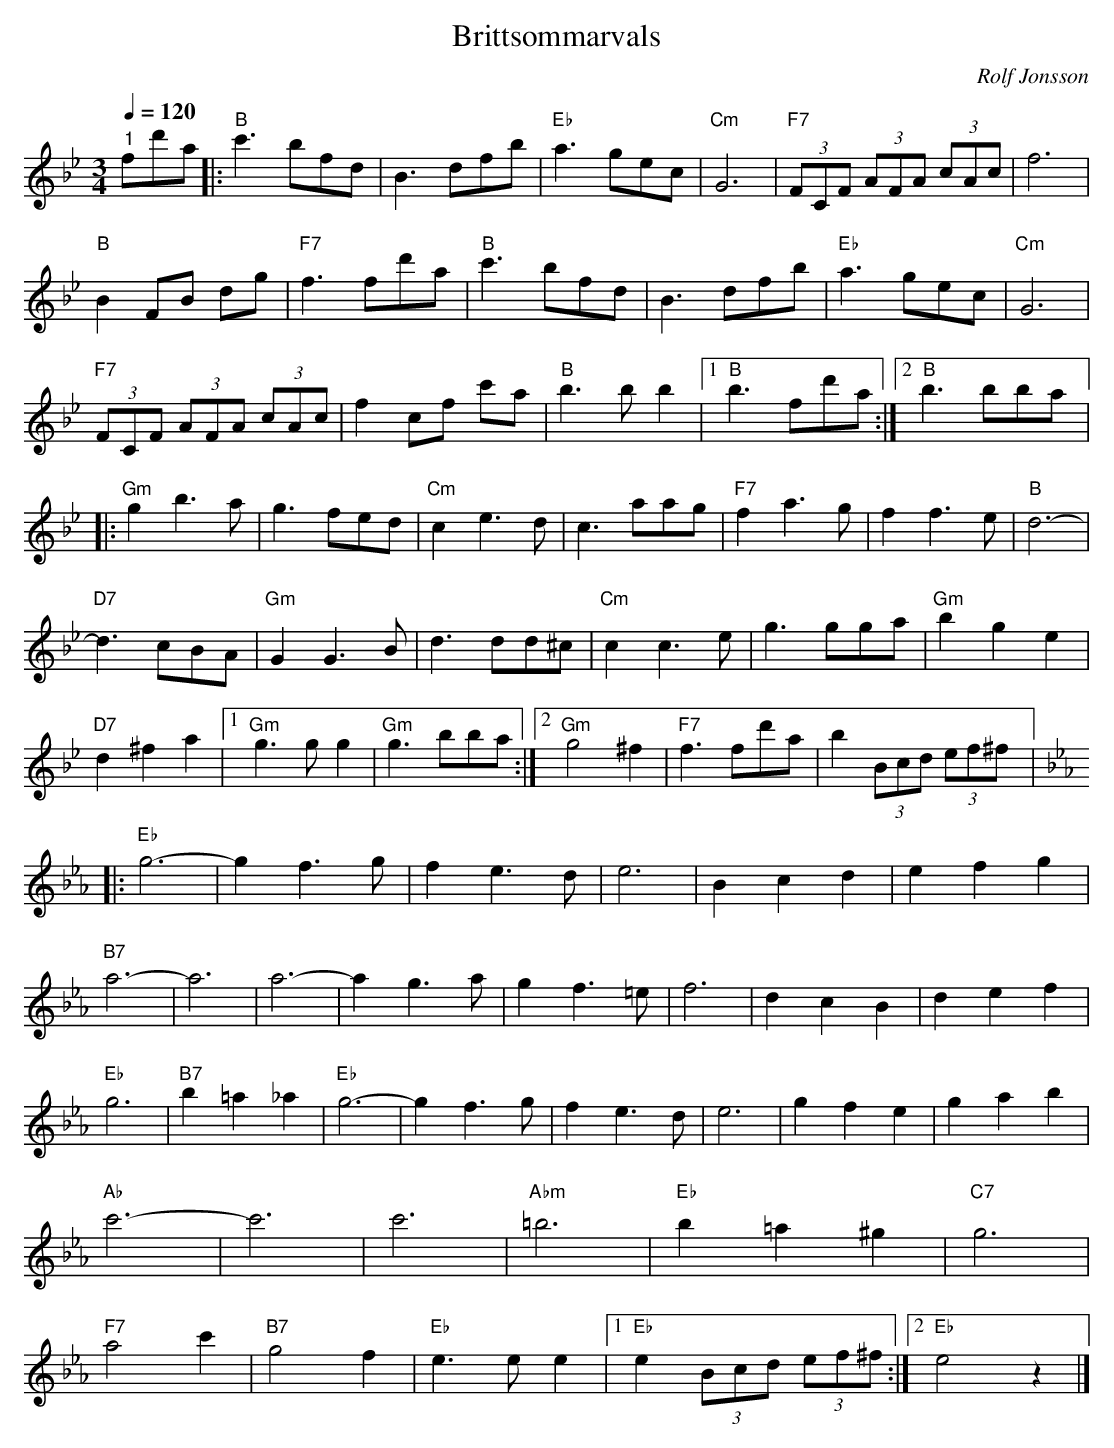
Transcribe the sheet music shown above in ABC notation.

X:1
T:Brittsommarvals
C:Rolf Jonsson
L:1/8
Q:1/4=120
M:3/4
K:Bb
V:1
"^1" fd'a |:"B" c'3 bfd | B3 dfb |"Eb" a3 gec |"Cm" G6 |"F7" (3FCF (3AFA (3cAc | f6 |
"B" B2 FB dg | "F7" f3 fd'a | "B" c'3 bfd | B3 dfb | "Eb" a3 gec | "Cm" G6 |
"F7" (3FCF (3AFA (3cAc | f2 cf c'a | "B" b3 b b2 |1"B" b3 fd'a :|2"B" b3 bba |:
"Gm" g2 b3 a | g3 fed |"Cm" c2 e3 d | c3 aag | "F7" f2 a3 g | f2 f3 e |"B" d6- |
"D7" d3 cBA |"Gm" G2 G3 B | d3 dd^c |"Cm" c2 c3 e | g3 gga | "Gm" b2 g2 e2 |
"D7" d2 ^f2 a2 |1"Gm" g3 g g2 |"Gm" g3 bba :|2"Gm" g4 ^f2 |"F7" f3 fd'a | b2 (3Bcd (3ef^f |:
[K:Eb]"Eb" g6- | g2 f3 g | f2 e3 d | e6 | B2 c2 d2 | e2 f2 g2 |
"B7" a6- | a6 | a6- | a2 g3 a | g2 f3 =e | f6 | d2 c2 B2 | d2 e2 f2 |
"Eb" g6 | "B7" b2 =a2 _a2 | "Eb" g6- | g2 f3 g | f2 e3 d | e6 | g2 f2 e2 | g2 a2 b2 |
"Ab" c'6- | c'6 | c'6 |"Abm" =b6 |"Eb" b2 =a2 ^g2 |"C7" g6 |
"F7" a4 c'2 |"B7" g4 f2 |"Eb" e3 e e2 |1"Eb" e2 (3Bcd (3ef^f :|2"Eb" e4 z2 |]
